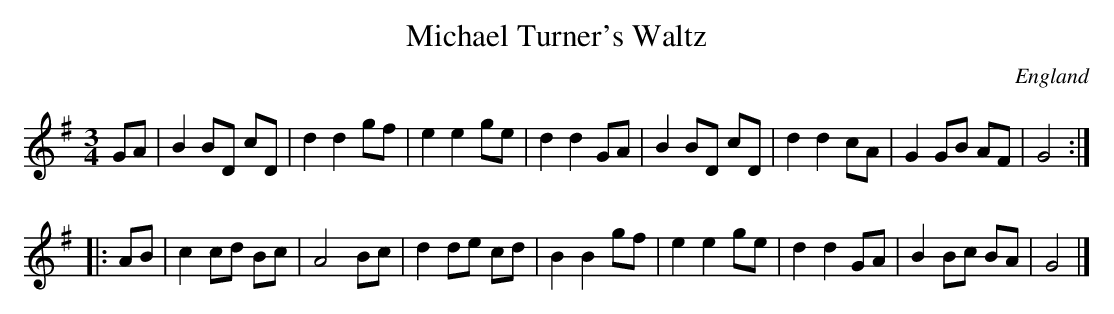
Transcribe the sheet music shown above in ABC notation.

X:1
T:Michael Turner's Waltz
M:3/4
O:England
K:G major
GA|\
B2 BD cD| d2d2 gf| e2e2 ge| d2d2 GA|\
B2BD cD| d2d2 cA| G2GB AF| G4 ::
AB|\
c2 cd Bc| A4 Bc| d2 de cd| B2 B2 gf|\
e2 e2 ge| d2d2 GA| B2Bc BA| G4 |]
